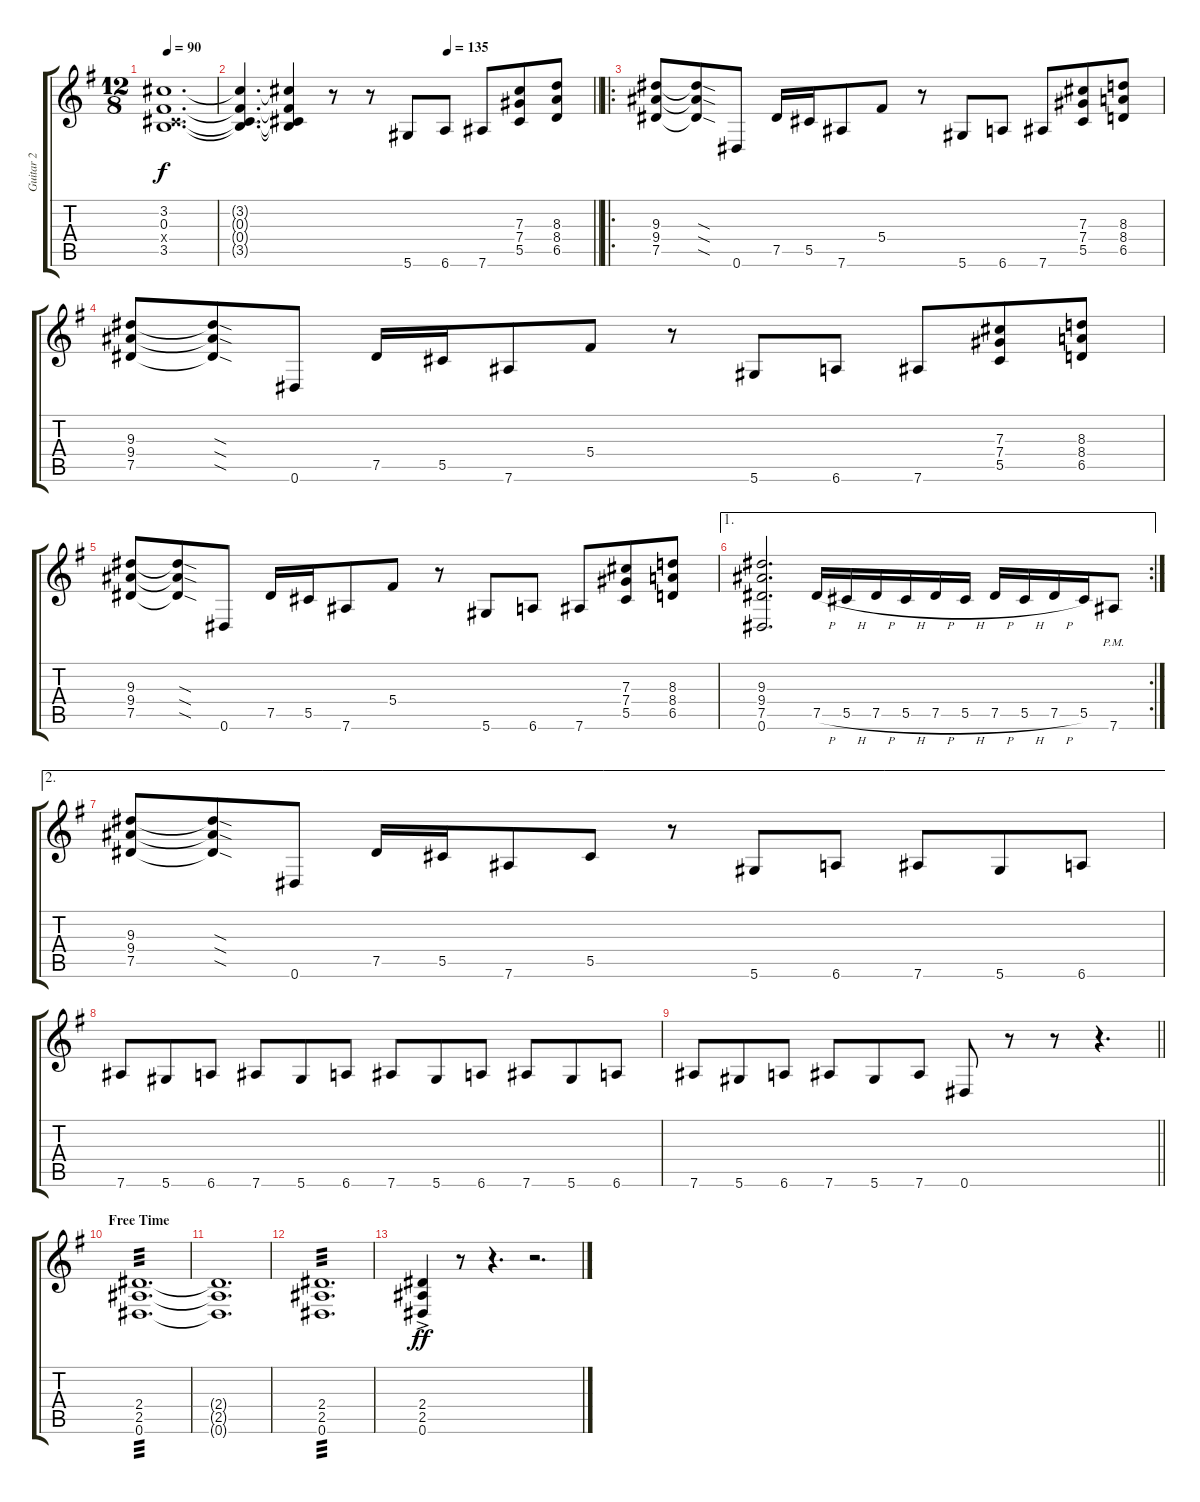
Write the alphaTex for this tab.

\track ("Guitar 2" "Guitar 2") {instrument overdrivenguitar}
\staff {score tabs}
\tuning (Eb4 Bb3 Gb3 Db3 Ab2 Eb2) {hide}
\ts (12 8)
\tempo 90
\clef g2
\ks g
(3.2 0.3 0.4{x} 3.5).1{d dy f} |
\tempo (135 0.5833333333333334)
\barLineRight lightlight
(3.2{t} 0.3{t} 0.4{t} 3.5{t}).4{d} (3.2{t} 0.3{t} 0.4{t} 3.5{t}).4 r.8 r.8 5.6.8 6.6.8 7.6.8 (7.3 7.4 5.5).8 (8.3 8.4 6.5).8 |
\ro
(9.3 9.4 7.5).8 (9.3{sod t} 9.4{sod t} 7.5{sod t}).8 0.6.8 7.5.16 5.5.16 7.6.8 5.4.8 r.8 5.6.8 6.6.8 7.6.8 (7.3 7.4 5.5).8 (8.3 8.4 6.5).8 |
(9.3 9.4 7.5).8 (9.3{sod t} 9.4{sod t} 7.5{sod t}).8 0.6.8 7.5.16 5.5.16 7.6.8 5.4.8 r.8 5.6.8 6.6.8 7.6.8 (7.3 7.4 5.5).8 (8.3 8.4 6.5).8 |
(9.3 9.4 7.5).8 (9.3{sod t} 9.4{sod t} 7.5{sod t}).8 0.6.8 7.5.16 5.5.16 7.6.8 5.4.8 r.8 5.6.8 6.6.8 7.6.8 (7.3 7.4 5.5).8 (8.3 8.4 6.5).8 |
\ae 1
\rc 2
(9.3 9.4 7.5 0.6).2{d} 7.5{h}.16 5.5{h}.16 7.5{h}.16 5.5{h}.16 7.5{h}.16 5.5{h}.16 7.5{h}.16 5.5{h}.16 7.5{h}.16 5.5.16 7.6{pm}.8 |
\ae 2
(9.3 9.4 7.5).8 (9.3{sod t} 9.4{sod t} 7.5{sod t}).8 0.6.8 7.5.16 5.5.16 7.6.8 5.5.8 r.8 5.6.8 6.6.8 7.6.8 5.6.8 6.6.8 |
7.6.8 5.6.8 6.6.8 7.6.8 5.6.8 6.6.8 7.6.8 5.6.8 6.6.8 7.6.8 5.6.8 6.6.8 |
\barLineRight lightlight
7.6.8 5.6.8 6.6.8 7.6.8 5.6.8 7.6.8 0.6.8 r.8 r.8 r.4{d} |
\section ("" "Free Time")
(2.4 2.5 0.6).1{d tp 3} |
(2.4{t} 2.5{t} 0.6{t}).1{d} |
(2.4 2.5 0.6).1{d tp 3} |
(2.4{ac} 2.5{ac} 0.6{ac}).4{dy ff} r.8 r.4{d} r.2{d}
